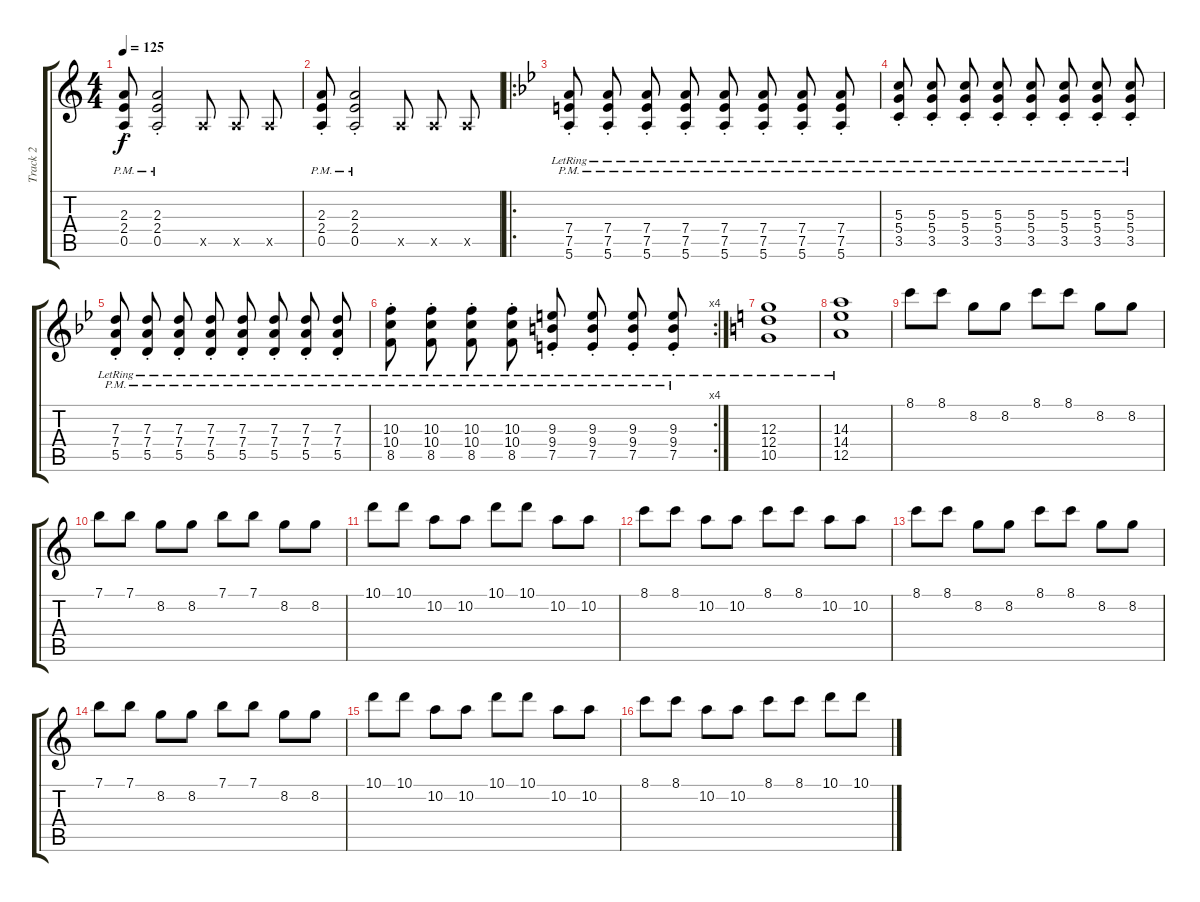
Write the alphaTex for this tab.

\track ("Track 2" "Track 2") {instrument overdrivenguitar}
\staff {score tabs}
\tuning (E4 B3 G3 D3 A2 E2) {hide}
\ts (4 4)
\tempo 125
\clef g2
\ks c
(2.3{pm st} 2.4{pm st} 0.5{pm st}).8{dy f instrument overdrivenguitar} (2.3{pm st} 2.4{pm st} 0.5{pm st}).2 0.5{x}.8 0.5{x}.8{beam split} 0.5{x}.8 |
(2.3{pm st} 2.4{pm st} 0.5{pm st}).8 (2.3{pm st} 2.4{pm st} 0.5{pm st}).2 0.5{x}.8 0.5{x}.8{beam split} 0.5{x}.8 |
\ro
\ks bb
(7.4{pm st lr} 7.5{pm st lr} 5.6{pm st lr}).8{beam split} (7.4{pm st lr} 7.5{pm st lr} 5.6{pm st lr}).8 (7.4{pm st lr} 7.5{pm st lr} 5.6{pm st lr}).8{beam split} (7.4{pm st lr} 7.5{pm st lr} 5.6{pm st lr}).8 (7.4{pm st lr} 7.5{pm st lr} 5.6{pm st lr}).8{beam split} (7.4{pm st lr} 7.5{pm st lr} 5.6{pm st lr}).8 (7.4{pm st lr} 7.5{pm st lr} 5.6{pm st lr}).8{beam split} (7.4{pm st lr} 7.5{pm st lr} 5.6{pm st lr}).8 |
(5.3{pm st lr} 5.4{pm st lr} 3.5{pm st lr}).8{beam split} (5.3{pm st lr} 5.4{pm st lr} 3.5{pm st lr}).8 (5.3{pm st lr} 5.4{pm st lr} 3.5{pm st lr}).8{beam split} (5.3{pm st lr} 5.4{pm st lr} 3.5{pm st lr}).8 (5.3{pm st lr} 5.4{pm st lr} 3.5{pm st lr}).8{beam split} (5.3{pm st lr} 5.4{pm st lr} 3.5{pm st lr}).8 (5.3{pm st lr} 5.4{pm st lr} 3.5{pm st lr}).8{beam split} (5.3{pm st lr} 5.4{pm st lr} 3.5{pm st lr}).8 |
(7.3{pm st lr} 7.4{pm st lr} 5.5{pm st lr}).8{beam split} (7.3{pm st lr} 7.4{pm st lr} 5.5{pm st lr}).8 (7.3{pm st lr} 7.4{pm st lr} 5.5{pm st lr}).8{beam split} (7.3{pm st lr} 7.4{pm st lr} 5.5{pm st lr}).8 (7.3{pm st lr} 7.4{pm st lr} 5.5{pm st lr}).8{beam split} (7.3{pm st lr} 7.4{pm st lr} 5.5{pm st lr}).8 (7.3{pm st lr} 7.4{pm st lr} 5.5{pm st lr}).8{beam split} (7.3{pm st lr} 7.4{pm st lr} 5.5{pm st lr}).8 |
\rc 4
(10.3{pm st lr} 10.4{pm st lr} 8.5{pm st lr}).8{beam split} (10.3{pm st lr} 10.4{pm st lr} 8.5{pm st lr}).8 (10.3{pm st lr} 10.4{pm st lr} 8.5{pm st lr}).8{beam split} (10.3{pm st lr} 10.4{pm st lr} 8.5{pm st lr}).8 (9.3{pm st lr} 9.4{pm st lr} 7.5{pm st lr}).8{beam split} (9.3{pm st lr} 9.4{pm st lr} 7.5{pm st lr}).8 (9.3{pm st lr} 9.4{pm st lr} 7.5{pm st lr}).8{beam split} (9.3{pm st lr} 9.4{pm st lr} 7.5{pm st lr}).8 |
\ks c
(12.3{lr} 12.4 10.5).1 |
(14.3{lr} 14.4 12.5).1 |
8.1.8{volume 14 instrument distortionguitar} 8.1.8 8.2.8 8.2.8 8.1.8 8.1.8 8.2.8 8.2.8 |
7.1.8 7.1.8 8.2.8 8.2.8 7.1.8 7.1.8 8.2.8 8.2.8 |
10.1.8 10.1.8 10.2.8 10.2.8 10.1.8 10.1.8 10.2.8 10.2.8 |
8.1.8 8.1.8 10.2.8 10.2.8 8.1.8 8.1.8 10.2.8 10.2.8 |
8.1.8 8.1.8 8.2.8 8.2.8 8.1.8 8.1.8 8.2.8 8.2.8 |
7.1.8 7.1.8 8.2.8 8.2.8 7.1.8 7.1.8 8.2.8 8.2.8 |
10.1.8 10.1.8 10.2.8 10.2.8 10.1.8 10.1.8 10.2.8 10.2.8 |
8.1.8 8.1.8 10.2.8 10.2.8 8.1.8 8.1.8 10.1.8 10.1.8
